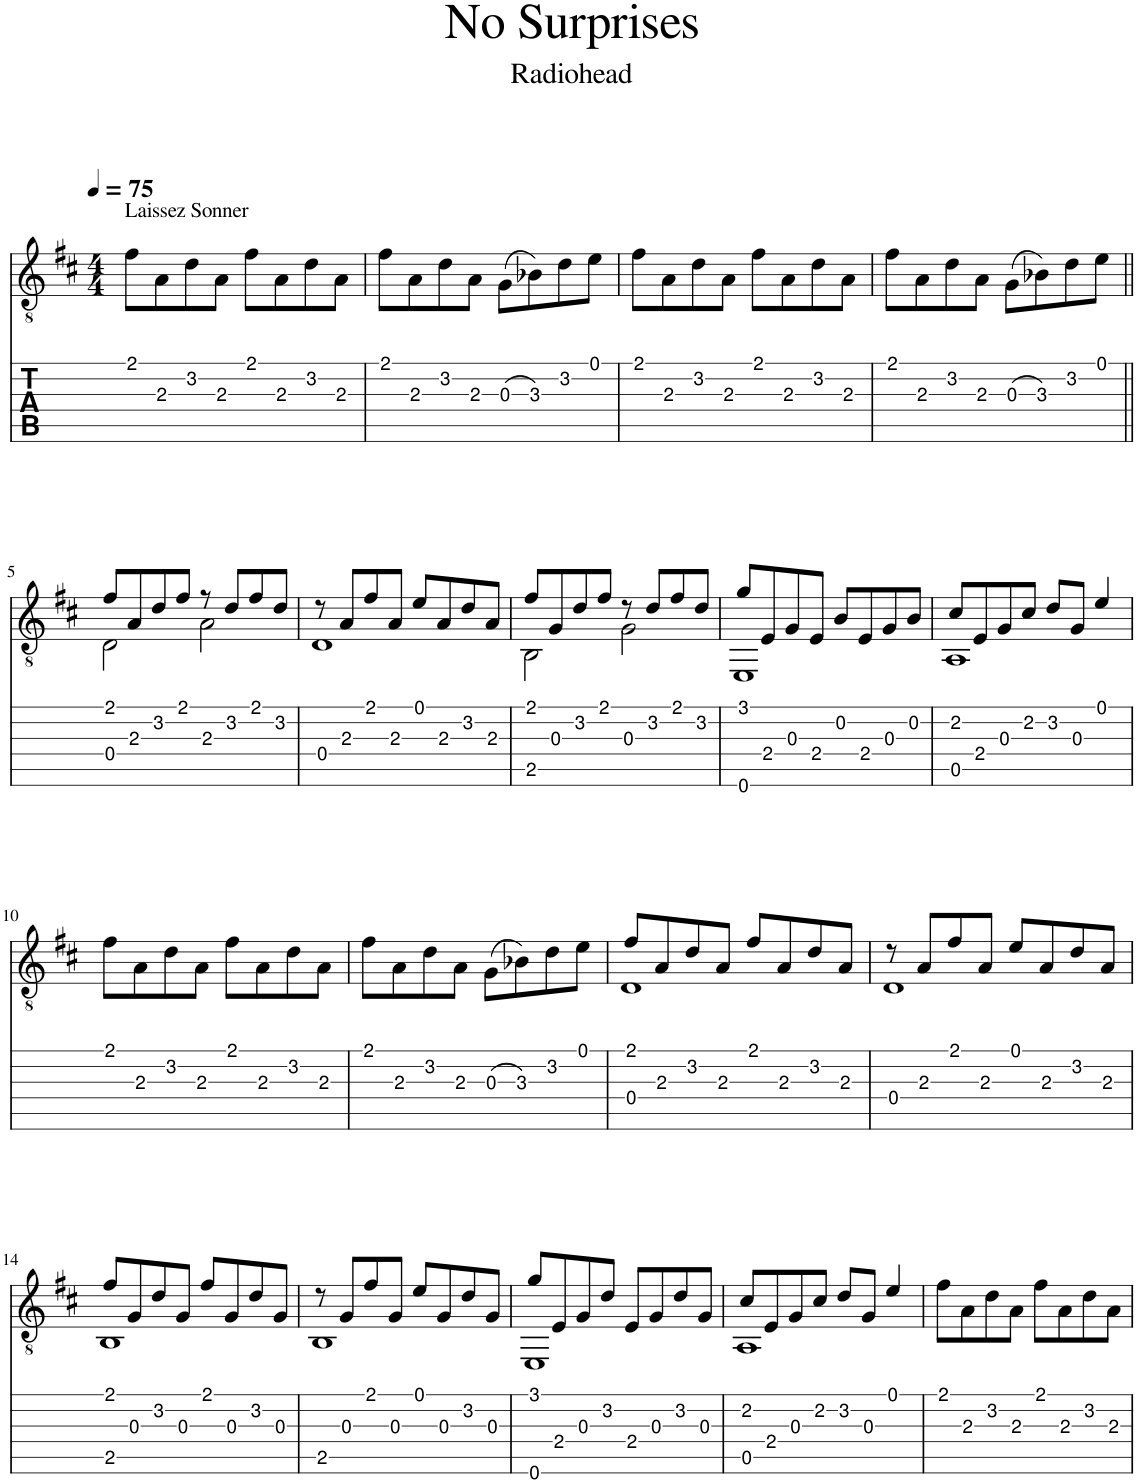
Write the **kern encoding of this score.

**kern	**kern
*part1	*part1
*staff2	*staff1
*I"Guitare électrique	*
*I'Guit. El.	*
*stria6	*
*	*clefGv2
*k[f#c#]	*k[f#c#]
*M4/4	*M4/4
*MM75	*MM75
=1	=1
!	!LO:TX:a:t=Laissez Sonner
8f#L	8f#\L
8AJ	8A\
8dL	8d\
8AJ	8A\J
8f#L	8f#\L
8AJ	8A\
8dL	8d\
8AJ	8A\J
=2	=2
8f#L	8f#\L
8AJ	8A\
8dL	8d\
8AJ	8A\J
8GL	(8G\L
8B-J	8B-X\)
8dL	8d\
8eJ	8e\J
=3	=3
8f#L	8f#\L
8AJ	8A\
8dL	8d\
8AJ	8A\J
8f#L	8f#\L
8AJ	8A\
8dL	8d\
8AJ	8A\J
=4	=4
8f#L	8f#\L
8AJ	8A\
8dL	8d\
8AJ	8A\J
8GL	(8G\L
8B-XJ	8B-X\)
8dL	8d\
8eJ	8e\J
!!LO:LB:g=z
=5||	=5||
*^	*^
2D	8f#L	2D\	8f#/L
.	8AJ	.	8A/
.	8dL	.	8d/
.	8f#J	.	8f#/J
8r	2A	8r	2A\
8d	.	8d/L	.
8f#L	.	8f#/	.
8dJ	.	8d/J	.
=6	=6	=6	=6
8r	1D	8r	1D
8A	.	8A/L	.
8f#L	.	8f#/	.
8AJ	.	8A/J	.
8eL	.	8e/L	.
8AJ	.	8A/	.
8dL	.	8d/	.
8AJ	.	8A/J	.
=7	=7	=7	=7
8f#L	2BB	8f#/L	2BB\
8GJ	.	8G/	.
8dL	.	8d/	.
8f#J	.	8f#/J	.
8r	2G	8r	2G\
8d	.	8d/L	.
8f#L	.	8f#/	.
8dJ	.	8d/J	.
=8	=8	=8	=8
8gL	1EE	8g/L	1EE
8EJ	.	8E/	.
8GL	.	8G/	.
8EJ	.	8E/J	.
8BL	.	8B/L	.
8EJ	.	8E/	.
8GL	.	8G/	.
8BJ	.	8B/J	.
=9	=9	=9	=9
8c#L	1AA	8c#/L	1AA
8EJ	.	8E/	.
8GL	.	8G/	.
8c#J	.	8c#/J	.
8dL	.	8d/L	.
8GJ	.	8G/J	.
4e	.	4e/	.
*v	*v	*	*
*	*v	*v
!!LO:LB:g=z
=10	=10
8f#L	8f#\L
8AJ	8A\
8dL	8d\
8AJ	8A\J
8f#L	8f#\L
8AJ	8A\
8dL	8d\
8AJ	8A\J
=11	=11
8f#L	8f#\L
8AJ	8A\
8dL	8d\
8AJ	8A\J
8GL	(8G\L
8B-J	8B-X\)
8dL	8d\
8eJ	8e\J
=12	=12
*^	*^
8f#L	1D	8f#/L	1D
8AJ	.	8A/	.
8dL	.	8d/	.
8AJ	.	8A/J	.
8f#L	.	8f#/L	.
8AJ	.	8A/	.
8dL	.	8d/	.
8AJ	.	8A/J	.
=13	=13	=13	=13
8r	1D	8r	1D
8A	.	8A/L	.
8f#L	.	8f#/	.
8AJ	.	8A/J	.
8eL	.	8e/L	.
8AJ	.	8A/	.
8dL	.	8d/	.
8AJ	.	8A/J	.
!!LO:LB:g=z	!!
=14	=14	=14	=14
8f#L	1BB	8f#/L	1BB
8GJ	.	8G/	.
8dL	.	8d/	.
8GJ	.	8G/J	.
8f#L	.	8f#/L	.
8GJ	.	8G/	.
8dL	.	8d/	.
8GJ	.	8G/J	.
=15	=15	=15	=15
8r	1BB	8r	1BB
8G	.	8G/L	.
8f#L	.	8f#/	.
8GJ	.	8G/J	.
8eL	.	8e/L	.
8GJ	.	8G/	.
8dL	.	8d/	.
8GJ	.	8G/J	.
=16	=16	=16	=16
8gL	1EE	8g/L	1EE
8EJ	.	8E/	.
8GL	.	8G/	.
8dJ	.	8d/J	.
8EL	.	8E/L	.
8GJ	.	8G/	.
8dL	.	8d/	.
8GJ	.	8G/J	.
=17	=17	=17	=17
8c#L	1AA	8c#/L	1AA
8EJ	.	8E/	.
8GL	.	8G/	.
8c#J	.	8c#/J	.
8dL	.	8d/L	.
8GJ	.	8G/J	.
4e	.	4e/	.
*v	*v	*	*
*	*v	*v
=18	=18
8f#L	8f#\L
8AJ	8A\
8dL	8d\
8AJ	8A\J
8f#L	8f#\L
8AJ	8A\
8dL	8d\
8AJ	8A\J
=	=
*-	*-
